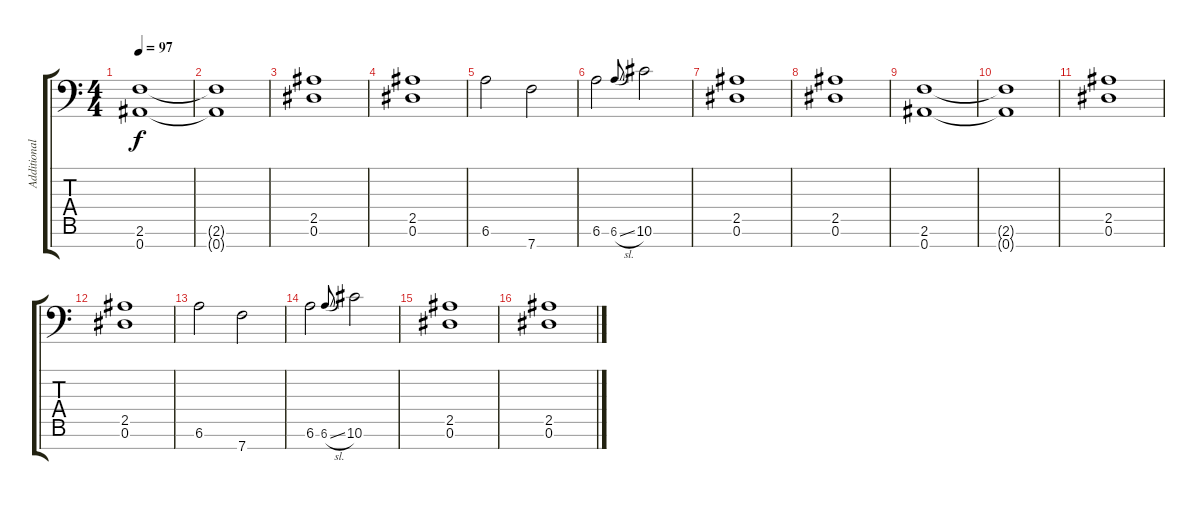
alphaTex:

\track ("Additional Guitar" "Additional") {instrument distortionguitar}
\staff {score tabs}
\tuning (Eb4 Bb3 Gb3 Db3 Ab2 Eb2 Bb1) {hide}
\ts (4 4)
\tempo 97
\clef f4
\ks c
(2.6 0.7).1{dy f} |
(2.6{t} 0.7{t}).1 |
(2.5 0.6).1 |
(2.5 0.6).1 |
6.6.2 7.7.2 |
6.6.2 6.6{sl}.8{gr onbeat} 10.6.2 |
(2.5 0.6).1 |
(2.5 0.6).1 |
(2.6 0.7).1 |
(2.6{t} 0.7{t}).1 |
(2.5 0.6).1 |
(2.5 0.6).1 |
6.6.2 7.7.2 |
6.6.2 6.6{sl}.8{gr onbeat} 10.6.2 |
(2.5 0.6).1 |
(2.5 0.6).1
